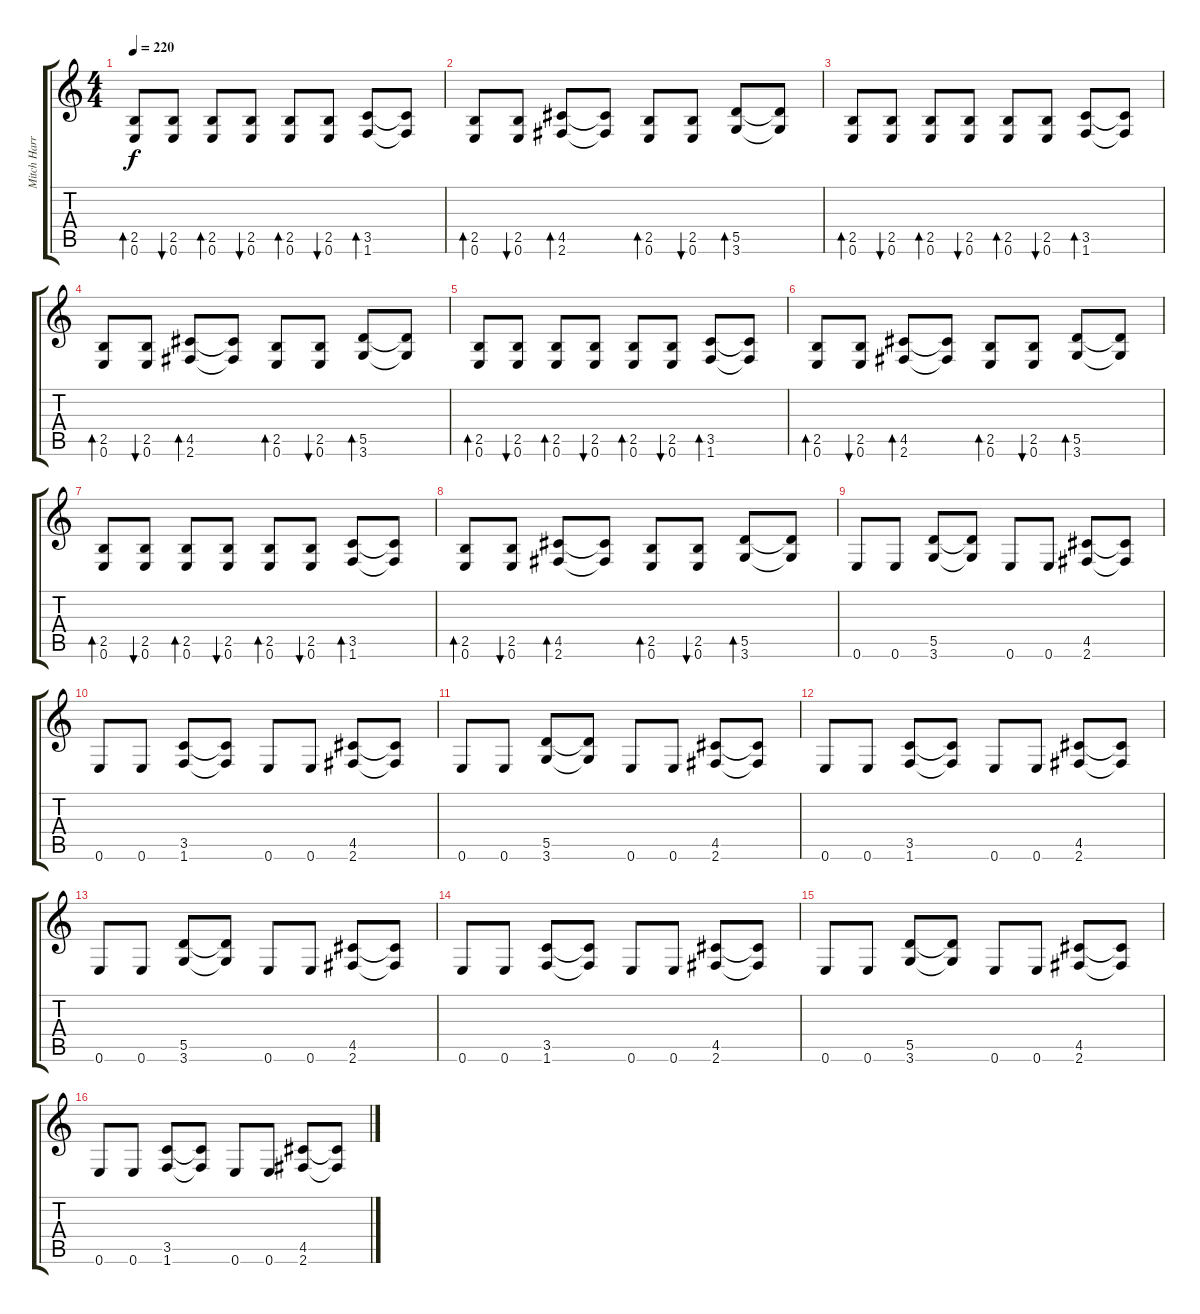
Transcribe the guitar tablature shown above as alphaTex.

\track ("Mitch Harris" "Mitch Harr") {instrument distortionguitar}
\staff {score tabs}
\tuning (E4 B3 G3 D3 A2 E2) {hide}
\ts (4 4)
\tempo 220
\clef g2
\ks c
(2.5 0.6).8{bd 240 dy f} (2.5 0.6).8{bu 240} (2.5 0.6).8{bd 240} (2.5 0.6).8{bu 240} (2.5 0.6).8{bd 240} (2.5 0.6).8{bu 240} (3.5 1.6).8{bd 240} (3.5{t} 1.6{t}).8 |
(2.5 0.6).8{bd 240} (2.5 0.6).8{bu 240} (4.5 2.6).8{bd 240} (4.5{t} 2.6{t}).8 (2.5 0.6).8{bd 240} (2.5 0.6).8{bu 240} (5.5 3.6).8{bd 240} (5.5{t} 3.6{t}).8 |
(2.5 0.6).8{bd 240} (2.5 0.6).8{bu 240} (2.5 0.6).8{bd 240} (2.5 0.6).8{bu 240} (2.5 0.6).8{bd 240} (2.5 0.6).8{bu 240} (3.5 1.6).8{bd 240} (3.5{t} 1.6{t}).8 |
(2.5 0.6).8{bd 240} (2.5 0.6).8{bu 240} (4.5 2.6).8{bd 240} (4.5{t} 2.6{t}).8 (2.5 0.6).8{bd 240} (2.5 0.6).8{bu 240} (5.5 3.6).8{bd 240} (5.5{t} 3.6{t}).8 |
(2.5 0.6).8{bd 240} (2.5 0.6).8{bu 240} (2.5 0.6).8{bd 240} (2.5 0.6).8{bu 240} (2.5 0.6).8{bd 240} (2.5 0.6).8{bu 240} (3.5 1.6).8{bd 240} (3.5{t} 1.6{t}).8 |
(2.5 0.6).8{bd 240} (2.5 0.6).8{bu 240} (4.5 2.6).8{bd 240} (4.5{t} 2.6{t}).8 (2.5 0.6).8{bd 240} (2.5 0.6).8{bu 240} (5.5 3.6).8{bd 240} (5.5{t} 3.6{t}).8 |
(2.5 0.6).8{bd 240} (2.5 0.6).8{bu 240} (2.5 0.6).8{bd 240} (2.5 0.6).8{bu 240} (2.5 0.6).8{bd 240} (2.5 0.6).8{bu 240} (3.5 1.6).8{bd 240} (3.5{t} 1.6{t}).8 |
(2.5 0.6).8{bd 240} (2.5 0.6).8{bu 240} (4.5 2.6).8{bd 240} (4.5{t} 2.6{t}).8 (2.5 0.6).8{bd 240} (2.5 0.6).8{bu 240} (5.5 3.6).8{bd 240} (5.5{t} 3.6{t}).8 |
0.6.8 0.6.8 (5.5 3.6).8 (5.5{t} 3.6{t}).8 0.6.8 0.6.8 (4.5 2.6).8 (4.5{t} 2.6{t}).8 |
0.6.8 0.6.8 (3.5 1.6).8 (3.5{t} 1.6{t}).8 0.6.8 0.6.8 (4.5 2.6).8 (4.5{t} 2.6{t}).8 |
0.6.8 0.6.8 (5.5 3.6).8 (5.5{t} 3.6{t}).8 0.6.8 0.6.8 (4.5 2.6).8 (4.5{t} 2.6{t}).8 |
0.6.8 0.6.8 (3.5 1.6).8 (3.5{t} 1.6{t}).8 0.6.8 0.6.8 (4.5 2.6).8 (4.5{t} 2.6{t}).8 |
0.6.8 0.6.8 (5.5 3.6).8 (5.5{t} 3.6{t}).8 0.6.8 0.6.8 (4.5 2.6).8 (4.5{t} 2.6{t}).8 |
0.6.8 0.6.8 (3.5 1.6).8 (3.5{t} 1.6{t}).8 0.6.8 0.6.8 (4.5 2.6).8 (4.5{t} 2.6{t}).8 |
0.6.8 0.6.8 (5.5 3.6).8 (5.5{t} 3.6{t}).8 0.6.8 0.6.8 (4.5 2.6).8 (4.5{t} 2.6{t}).8 |
0.6.8 0.6.8 (3.5 1.6).8 (3.5{t} 1.6{t}).8 0.6.8 0.6.8 (4.5 2.6).8 (4.5{t} 2.6{t}).8
